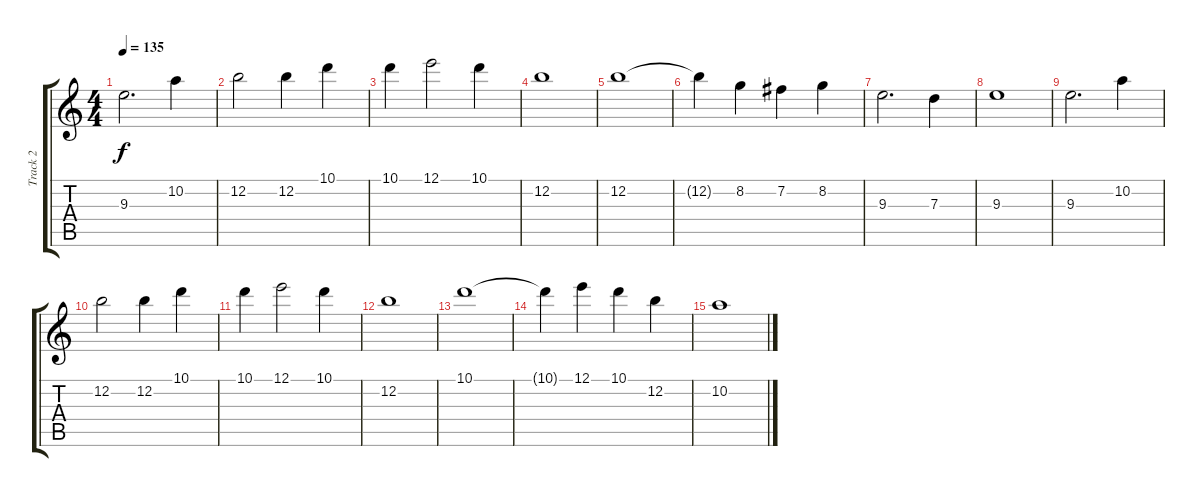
\track ("Track 2" "Track 2") {instrument acousticguitarnylon}
\staff {score tabs}
\tuning (E4 B3 G3 D3 A2 E2) {hide}
\ts (4 4)
\tempo 135
\clef g2
\ks c
9.3.2{d dy f} 10.2.4 |
12.2.2 12.2.4 10.1.4 |
10.1.4 12.1.2 10.1.4 |
12.2.1 |
12.2.1 |
12.2{t}.4 8.2.4 7.2.4 8.2.4 |
9.3.2{d} 7.3.4 |
9.3.1 |
9.3.2{d} 10.2.4 |
12.2.2 12.2.4 10.1.4 |
10.1.4 12.1.2 10.1.4 |
12.2.1 |
10.1.1 |
10.1{t}.4 12.1.4 10.1.4 12.2.4 |
10.2.1
